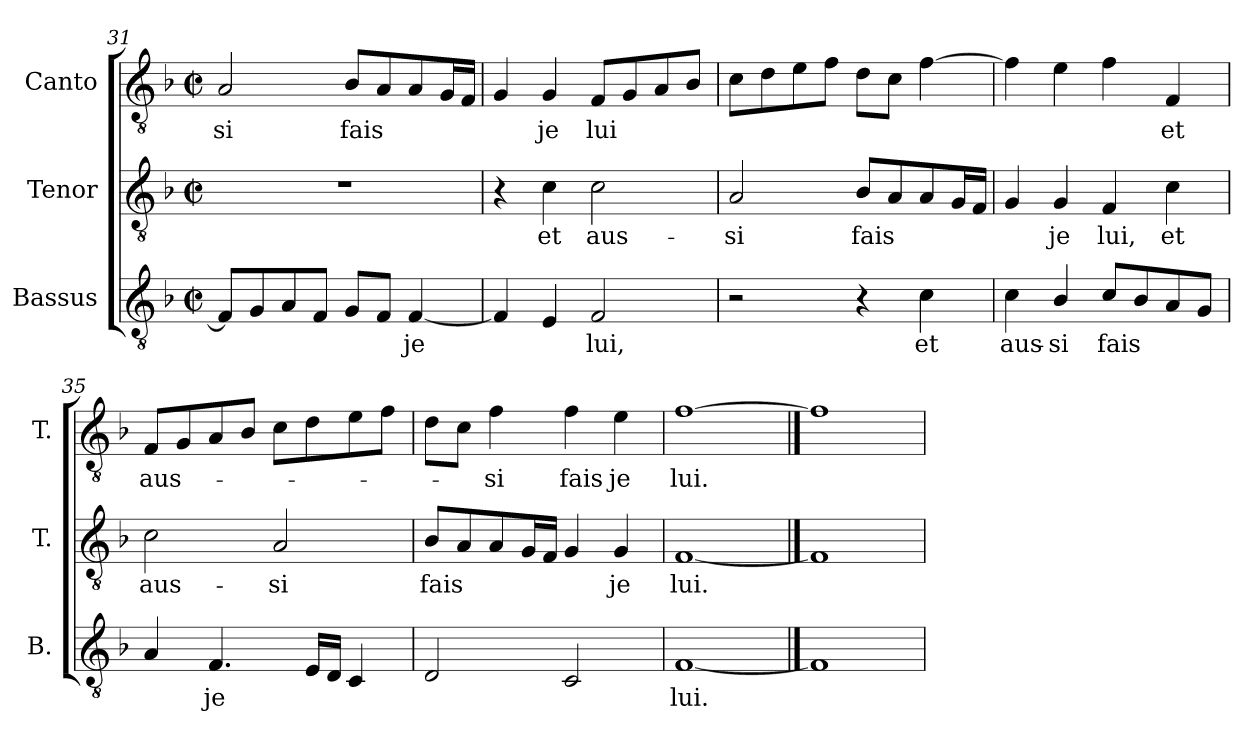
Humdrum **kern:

**kern	**text	**kern	**text	**kern	**text
*part3	*part3	*part2	*part2	*part1	*part1
*staff3	*staff3	*staff2	*staff2	*staff1	*staff1
*I"Bassus	*	*I"Tenor	*	*I"Canto	*
*I'B.	*	*I'T.	*	*I'T.	*
*clefGv2	*	*clefGv2	*	*clefGv2	*
*ITrd7c12	*	*ITrd7c12	*	*ITrd7c12	*
*k[b-]	*	*k[b-]	*	*k[b-]	*
*F:	*	*F:	*	*F:	*
*M2/2	*	*M2/2	*	*M2/2	*
*met(c|)	*	*met(c|)	*	*met(c|)	*
=31	=31	=31	=31	=31	=31
!	!	!	!	!	!LO:LY:b:color=#000000
8FFi/L]	.	1r	.	2AAi/	-si
8GGi/	.	.	.	.	.
8AAi/	.	.	.	.	.
8FFi/J	.	.	.	.	.
!	!	!	!	!	!LO:LY:b:color=#000000
8GGi/L	.	.	.	8BB-i/L	fais
8FFi/J	.	.	.	8AAi/	.
!	!LO:LY:b:color=#000000	!	!	!	!
[<4FFi/	je	.	.	8AAi/	.
.	.	.	.	16GGi/L	.
.	.	.	.	16FFi/JJ	.
=32	=32	=32	=32	=32	=32
4FFi/]	.	4r	.	4GGi/	.
!	!	!	!LO:LY:b:color=#000000	!	!
!	!	!	!	!	!LO:LY:b:color=#000000
4EEi/	.	4Ci\	et	4GGi/	je
!	!LO:LY:b:color=#000000	!	!	!	!
!	!	!	!LO:LY:b:color=#000000	!	!
!	!	!	!	!	!LO:LY:b:color=#000000
2FFi/	lui,	2Ci\	aus-	8FFi/L	lui
.	.	.	.	8GGi/	.
.	.	.	.	8AAi/	.
.	.	.	.	8BB-i/J	.
=33	=33	=33	=33	=33	=33
!	!	!	!LO:LY:b:color=#000000	!	!
2r	.	2AAi/	-si	8Ci\L	.
.	.	.	.	8Di\	.
.	.	.	.	8Ei\	.
.	.	.	.	8Fi\J	.
!	!	!	!LO:LY:b:color=#000000	!	!
4r	.	8BB-i/L	fais	8Di\L	.
.	.	8AAi/	.	8Ci\J	.
!	!LO:LY:b:color=#000000	!	!	!	!
4Ci\	et	8AAi/	.	[>4Fi\	.
.	.	16GGi/L	.	.	.
.	.	16FFi/JJ	.	.	.
!!LO:LB:g=z
=34	=34	=34	=34	=34	=34
!	!LO:LY:b:color=#000000	!	!	!	!
4Ci\	aus-	4GGi/	.	4Fi\]	.
!	!LO:LY:b:color=#000000	!	!	!	!
!	!	!	!LO:LY:b:color=#000000	!	!
4BB-i/	-si	4GGi/	je	4Ei\	.
!	!LO:LY:b:color=#000000	!	!	!	!
!	!	!	!LO:LY:b:color=#000000	!	!
8Ci/L	fais	4FFi/	lui,	4Fi\	.
8BB-i/	.	.	.	.	.
!	!	!	!LO:LY:b:color=#000000	!	!
!	!	!	!	!	!LO:LY:b:color=#000000
8AAi/	.	4Ci\	et	4FFi/	et
8GGi/J	.	.	.	.	.
=35	=35	=35	=35	=35	=35
!	!	!	!LO:LY:b:color=#000000	!	!
!	!	!	!	!	!LO:LY:b:color=#000000
4AAi/	.	2Ci\	aus-	8FFi/L	aus-
.	.	.	.	8GGi/	.
!	!LO:LY:b:color=#000000	!	!	!	!
4.FFi/	je	.	.	8AAi/	.
.	.	.	.	8BB-i/J	.
!	!	!	!LO:LY:b:color=#000000	!	!
.	.	2AAi/	-si	8Ci\L	.
16EEi/LL	.	.	.	8Di\	.
16DDi/JJ	.	.	.	.	.
4CCi/	.	.	.	8Ei\	.
.	.	.	.	8Fi\J	.
=36	=36	=36	=36	=36	=36
!	!	!	!LO:LY:b:color=#000000	!	!
2DDi/	.	8BB-i/L	fais	8Di\L	.
.	.	8AAi/	.	8Ci\J	.
!	!	!	!	!	!LO:LY:b:color=#000000
.	.	8AAi/	.	4Fi\	-si
.	.	16GGi/L	.	.	.
.	.	16FFi/JJ	.	.	.
!	!	!	!	!	!LO:LY:b:color=#000000
2CCi/	.	4GGi/	.	4Fi\	fais
!	!	!	!LO:LY:b:color=#000000	!	!
!	!	!	!	!	!LO:LY:b:color=#000000
.	.	4GGi/	je	4Ei\	je
=37	=37	=37	=37	=37	=37
!	!LO:LY:b:color=#000000	!	!	!	!
!	!	!	!LO:LY:b:color=#000000	!	!
!	!	!	!	!	!LO:LY:b:color=#000000
[1FFi	lui.	[1FFi	lui.	[1Fi	lui.
==38	==38	==38	==38	==38	==38
1FFi]	.	1FFi]	.	1Fi]	.
=	=	=	=	=	=
*-	*-	*-	*-	*-	*-
